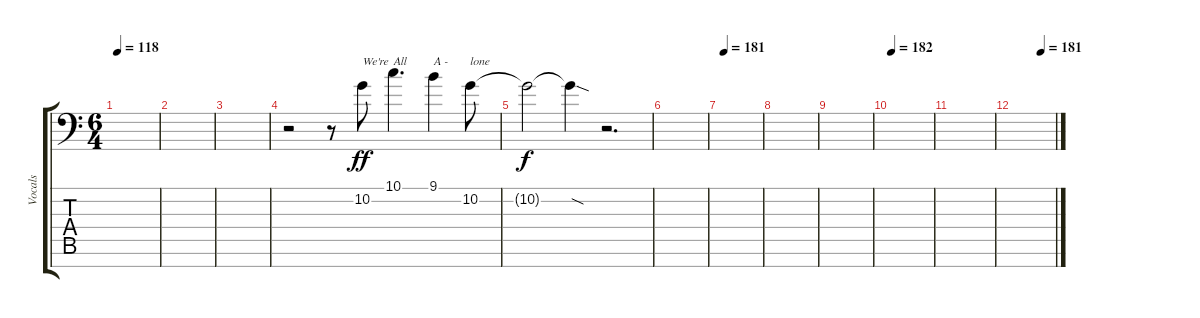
\track ("Vocals" "Vocals") {instrument bassoon}
\staff {score tabs}
\tuning (D4 A3 E3 D3 A2 E2 A1) {hide}
\ts (6 4)
\tempo 118
\clef f4
\ks c
|
|
|
r.2 r.8 10.2.8{txt "We're" dy ff volume 16} 10.1.4{d txt "All"} 9.1.4{txt "A - "} 10.2.8{txt "lone"} |
10.2{t}.2{dy f} 10.2{sod t}.4 r.2{d} |
|
\tempo (181 0.08333333333333333)
|
|
|
\tempo 182
|
|
\tempo (181 0.6666666666666666)
